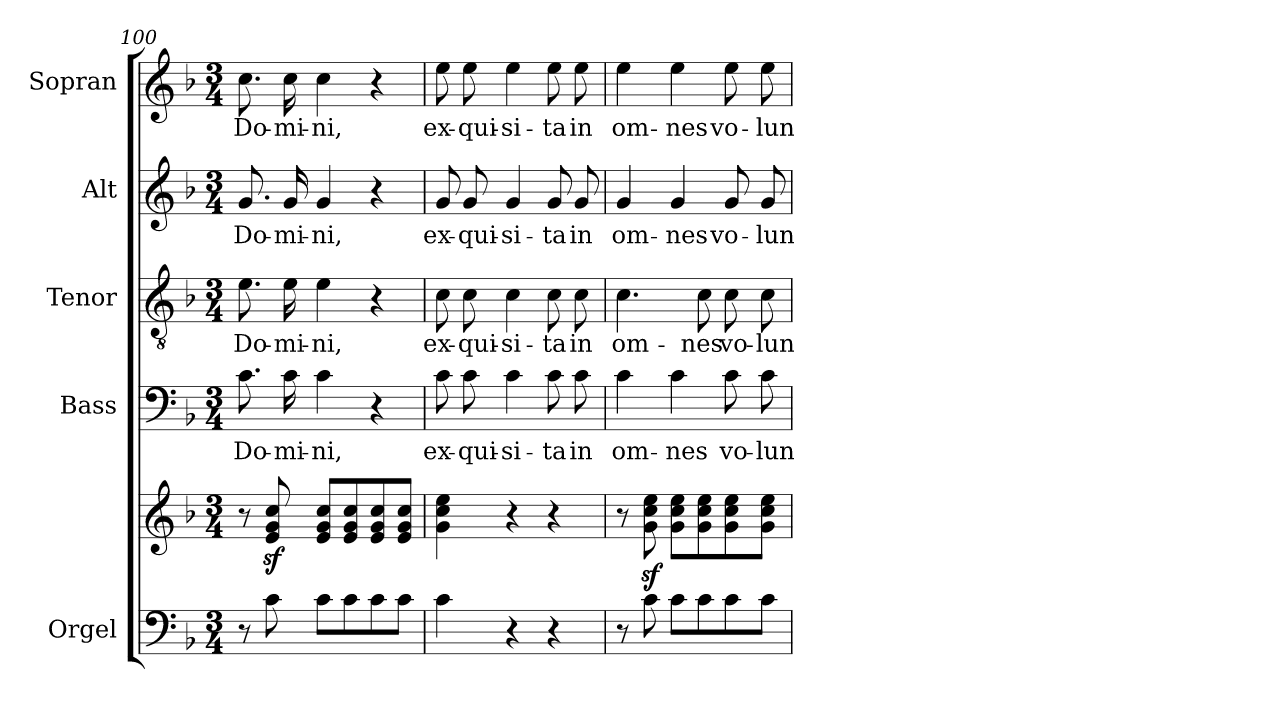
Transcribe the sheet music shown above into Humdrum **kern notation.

**kern	**kern	**kern	**text	**kern	**text	**kern	**text	**kern	**text
*part5	*part5	*part4	*part4	*part3	*part3	*part2	*part2	*part1	*part1
*staff6	*staff5	*staff4	*staff4	*staff3	*staff3	*staff2	*staff2	*staff1	*staff1
*I"Orgel	*	*I"Bass	*	*I"Tenor	*	*I"Alt	*	*I"Sopran	*
*I'Org.	*	*I'B.	*	*I'T.	*	*I'A.	*	*I'S.	*
!!LO:PB:g=z
*clefF4	*clefG2	*clefF4	*	*clefGv2	*	*clefG2	*	*clefG2	*
*k[b-]	*k[b-]	*k[b-]	*	*k[b-]	*	*k[b-]	*	*k[b-]	*
*F:	*F:	*F:	*	*F:	*	*F:	*	*F:	*
*M3/4	*M3/4	*M3/4	*	*M3/4	*	*M3/4	*	*M3/4	*
=100	=100	=100	=100	=100	=100	=100	=100	=100	=100
!	!	!	!LO:LY:b	!	!LO:LY:b	!	!LO:LY:b	!	!LO:LY:b
8r	8r	8.c\	Do-	8.e\	Do-	8.g/	Do-	8.cc\	Do-
8c\	8e/z< 8g/z< 8cc/z<	.	.	.	.	.	.	.	.
!	!	!	!LO:LY:b	!	!LO:LY:b	!	!LO:LY:b	!	!LO:LY:b
.	.	16c\	-mi-	16e\	-mi-	16g/	-mi-	16cc\	-mi-
!	!	!	!LO:LY:b	!	!LO:LY:b	!	!LO:LY:b	!	!LO:LY:b
8c\L	8e/ 8g/ 8cc/L	4c\	-ni,	4e\	-ni,	4g/	-ni,	4cc\	-ni,
8c\	8e/ 8g/ 8cc/	.	.	.	.	.	.	.	.
8c\	8e/ 8g/ 8cc/	4r	.	4r	.	4r	.	4r	.
8c\J	8e/ 8g/ 8cc/J	.	.	.	.	.	.	.	.
=101	=101	=101	=101	=101	=101	=101	=101	=101	=101
!	!	!	!LO:LY:b	!	!LO:LY:b	!	!LO:LY:b	!	!LO:LY:b
4c\	4g\ 4cc\ 4ee\	8c\	ex-	8c\	ex-	8g/	ex-	8ee\	ex-
!	!	!	!LO:LY:b	!	!LO:LY:b	!	!LO:LY:b	!	!LO:LY:b
.	.	8c\	-qui-	8c\	-qui-	8g/	-qui-	8ee\	-qui-
!	!	!	!LO:LY:b	!	!LO:LY:b	!	!LO:LY:b	!	!LO:LY:b
4r	4r	4c\	-si-	4c\	-si-	4g/	-si-	4ee\	-si-
!	!	!	!LO:LY:b	!	!LO:LY:b	!	!LO:LY:b	!	!LO:LY:b
4r	4r	8c\	-ta	8c\	-ta	8g/	-ta	8ee\	-ta
!	!	!	!LO:LY:b	!	!LO:LY:b	!	!LO:LY:b	!	!LO:LY:b
.	.	8c\	in	8c\	in	8g/	in	8ee\	in
=102	=102	=102	=102	=102	=102	=102	=102	=102	=102
!	!	!	!LO:LY:b	!	!LO:LY:b	!	!LO:LY:b	!	!LO:LY:b
8r	8r	4c\	om-	4.c\	om-	4g/	om-	4ee\	om-
8c\	8g\z< 8cc\z< 8ee\z<	.	.	.	.	.	.	.	.
!	!	!	!LO:LY:b	!	!	!	!LO:LY:b	!	!LO:LY:b
8c\L	8g\ 8cc\ 8ee\L	4c\	-nes	.	.	4g/	-nes	4ee\	-nes
!	!	!	!	!	!LO:LY:b	!	!	!	!
8c\	8g\ 8cc\ 8ee\	.	.	8c\	-nes	.	.	.	.
!	!	!	!LO:LY:b	!	!LO:LY:b	!	!LO:LY:b	!	!LO:LY:b
8c\	8g\ 8cc\ 8ee\	8c\	vo-	8c\	vo-	8g/	vo-	8ee\	vo-
!	!	!	!LO:LY:b	!	!LO:LY:b	!	!LO:LY:b	!	!LO:LY:b
8c\J	8g\ 8cc\ 8ee\J	8c\	-lun-	8c\	-lun-	8g/	-lun-	8ee\	-lun-
=	=	=	=	=	=	=	=	=	=
*-	*-	*-	*-	*-	*-	*-	*-	*-	*-
